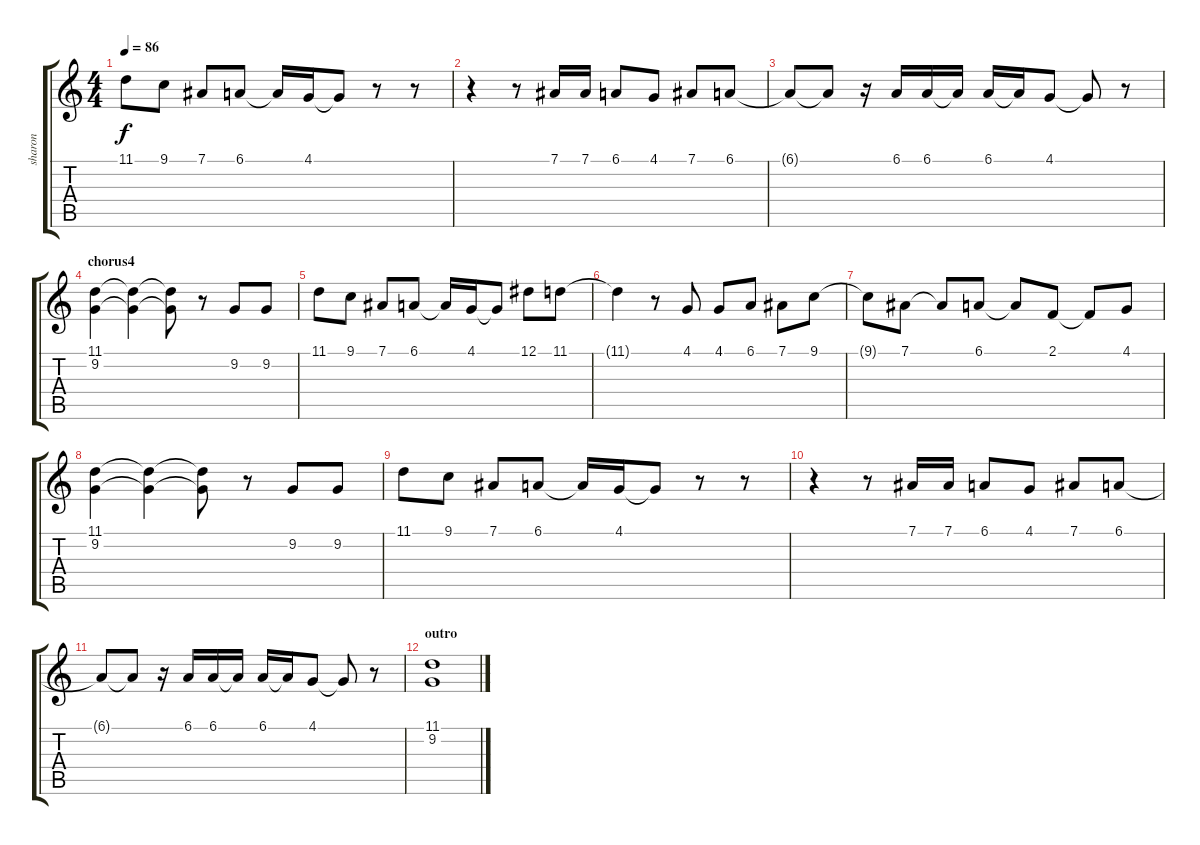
\track ("sharon" "sharon") {instrument violin}
\staff {score tabs}
\tuning (Eb4 Bb3 Gb3 Db3 Ab2 Eb2) {hide}
\ts (4 4)
\tempo 86
\clef g2
\ks c
11.1.8{dy f} 9.1.8 7.1.8 6.1.8 6.1{t}.16 4.1.16 4.1{t}.8 r.8 r.8 |
r.4 r.8 7.1.16 7.1.16 6.1.8 4.1.8 7.1.8 6.1.8 |
6.1{t}.8 6.1{t}.8 r.16 6.1.16 6.1.16 6.1{t}.16 6.1.16 6.1{t}.16 4.1.8 4.1{t}.8 r.8 |
\section ("" "chorus4")
(11.1 9.2).4 (11.1{t} 9.2{t}).4 (11.1{t} 9.2{t}).8 r.8 9.2.8 9.2.8 |
11.1.8 9.1.8 7.1.8 6.1.8 6.1{t}.16 4.1.16 4.1{t}.8 12.1.8 11.1.8 |
11.1{t}.4 r.8 4.1.8 4.1.8 6.1.8 7.1.8 9.1.8 |
9.1{t}.8 7.1.8 7.1{t}.8 6.1.8 6.1{t}.8 2.1.8 2.1{t}.8 4.1.8 |
(11.1 9.2).4 (11.1{t} 9.2{t}).4 (11.1{t} 9.2{t}).8 r.8 9.2.8 9.2.8 |
11.1.8 9.1.8 7.1.8 6.1.8 6.1{t}.16 4.1.16 4.1{t}.8 r.8 r.8 |
r.4 r.8 7.1.16 7.1.16 6.1.8 4.1.8 7.1.8 6.1.8 |
6.1{t}.8 6.1{t}.8 r.16 6.1.16 6.1.16 6.1{t}.16 6.1.16 6.1{t}.16 4.1.8 4.1{t}.8 r.8 |
\section ("" "outro")
(11.1 9.2).1
